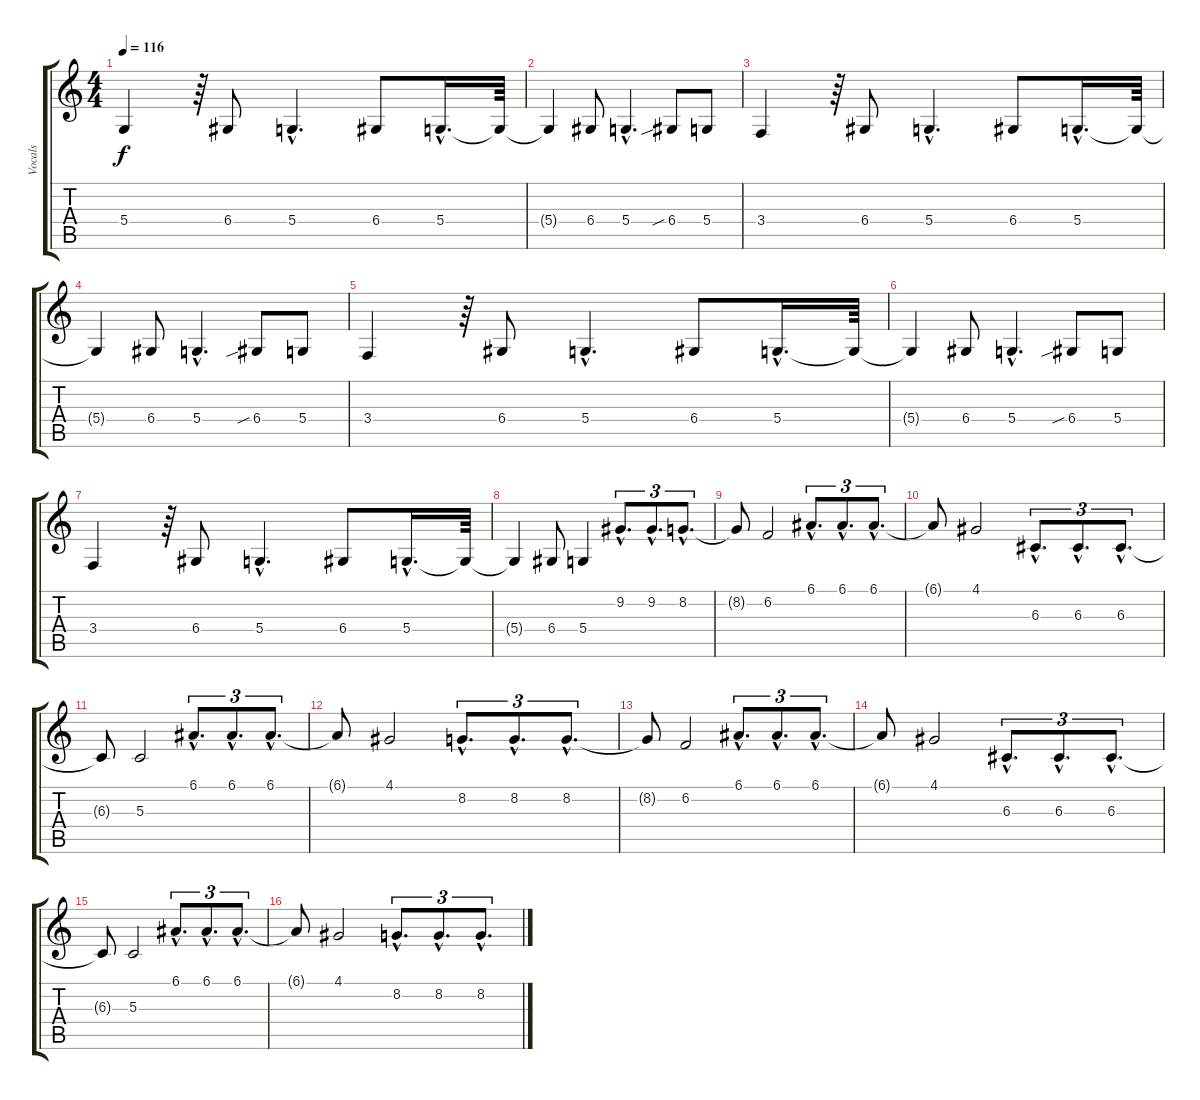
\track ("Vocals" "Vocals") {instrument lead2sawtooth}
\staff {score tabs}
\tuning (E4 B3 G3 D3 A2 E2) {hide}
\ts (4 4)
\tempo 116
\clef g2
\ks c
5.4{t}.4{dy f} r.64 6.4.8{balance 0} 5.4{hac}.4{d} 6.4.8{balance 16} 5.4{hac}.16{d} 5.4{t}.64 |
5.4{t}.4 6.4.8{balance 8} 5.4{hac}.4{d} 6.4{sib}.8 5.4.8 |
3.4.4 r.64 6.4.8{balance 0} 5.4{hac}.4{d} 6.4.8{balance 16} 5.4{hac}.16{d} 5.4{t}.64 |
5.4{t}.4 6.4.8{balance 8} 5.4{hac}.4{d} 6.4{sib}.8 5.4.8 |
3.4.4 r.64 6.4.8{balance 0} 5.4{hac}.4{d} 6.4.8{balance 16} 5.4{hac}.16{d} 5.4{t}.64 |
5.4{t}.4 6.4.8{balance 8} 5.4{hac}.4{d} 6.4{sib}.8 5.4.8 |
3.4.4 r.64 6.4.8{balance 0} 5.4{hac}.4{d} 6.4.8{balance 16} 5.4{hac}.16{d} 5.4{t}.64 |
5.4{t}.4 6.4.8{balance 8} 5.4.4 9.2{hac}.8{d tu (3 2)} 9.2{hac}.8{d tu (3 2)} 8.2{hac}.8{d tu (3 2)} |
8.2{t}.8 6.2.2 6.1{hac}.8{d tu (3 2)} 6.1{hac}.8{d tu (3 2)} 6.1{hac}.8{d tu (3 2)} |
6.1{t}.8 4.1.2 6.3{hac}.8{d tu (3 2)} 6.3{hac}.8{d tu (3 2)} 6.3{hac}.8{d tu (3 2)} |
6.3{t}.8 5.3.2 6.1{hac}.8{d tu (3 2)} 6.1{hac}.8{d tu (3 2)} 6.1{hac}.8{d tu (3 2)} |
6.1{t}.8 4.1.2 8.2{hac}.8{d tu (3 2)} 8.2{hac}.8{d tu (3 2)} 8.2{hac}.8{d tu (3 2)} |
8.2{t}.8 6.2.2 6.1{hac}.8{d tu (3 2)} 6.1{hac}.8{d tu (3 2)} 6.1{hac}.8{d tu (3 2)} |
6.1{t}.8 4.1.2 6.3{hac}.8{d tu (3 2)} 6.3{hac}.8{d tu (3 2)} 6.3{hac}.8{d tu (3 2)} |
6.3{t}.8 5.3.2 6.1{hac}.8{d tu (3 2)} 6.1{hac}.8{d tu (3 2)} 6.1{hac}.8{d tu (3 2)} |
6.1{t}.8 4.1.2 8.2{hac}.8{d tu (3 2)} 8.2{hac}.8{d tu (3 2)} 8.2{hac}.8{d tu (3 2)}
